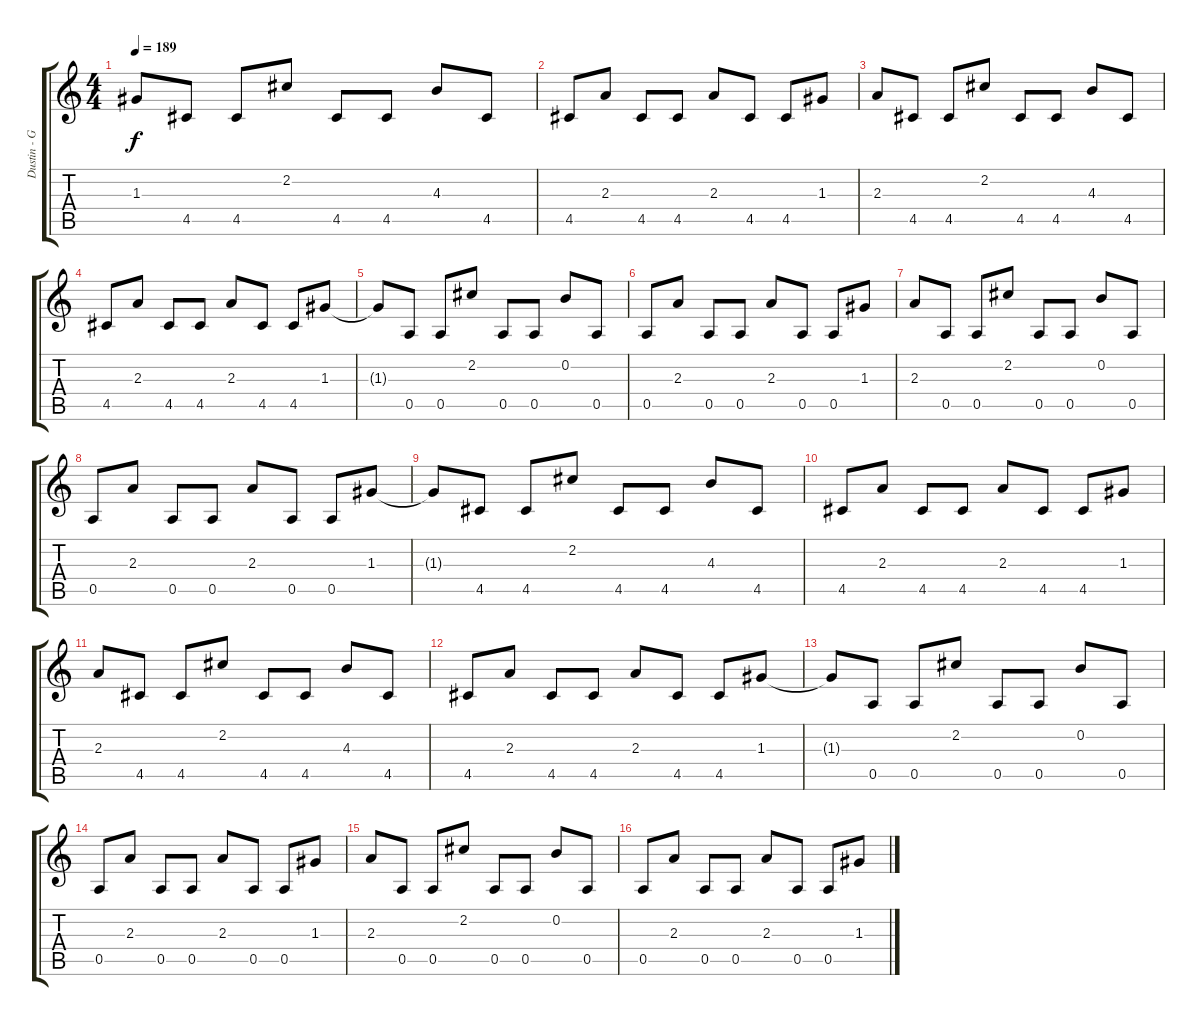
\track ("Dustin - Guitar" "Dustin - G") {instrument distortionguitar}
\staff {score tabs}
\tuning (E4 B3 G3 D3 A2 E2) {hide}
\ts (4 4)
\tempo 189
\clef g2
\ks c
1.3{t}.8{dy f} 4.5.8{instrument electricguitarmuted} 4.5.8 2.2.8{instrument distortionguitar} 4.5.8{instrument electricguitarmuted} 4.5.8 4.3.8{instrument distortionguitar} 4.5.8{instrument electricguitarmuted} |
4.5.8 2.3.8{instrument distortionguitar} 4.5.8{instrument electricguitarmuted} 4.5.8 2.3.8{instrument distortionguitar} 4.5.8{instrument electricguitarmuted} 4.5.8 1.3.8{instrument distortionguitar} |
2.3.8 4.5.8{instrument electricguitarmuted} 4.5.8 2.2.8{instrument distortionguitar} 4.5.8{instrument electricguitarmuted} 4.5.8 4.3.8{instrument distortionguitar} 4.5.8{instrument electricguitarmuted} |
4.5.8 2.3.8{instrument distortionguitar} 4.5.8{instrument electricguitarmuted} 4.5.8 2.3.8{instrument distortionguitar} 4.5.8{instrument electricguitarmuted} 4.5.8 1.3.8{instrument distortionguitar} |
1.3{t}.8 0.5.8{instrument electricguitarmuted} 0.5.8 2.2.8{instrument distortionguitar} 0.5.8{instrument electricguitarmuted} 0.5.8 0.2.8{instrument distortionguitar} 0.5.8{instrument electricguitarmuted} |
0.5.8 2.3.8{instrument distortionguitar} 0.5.8{instrument electricguitarmuted} 0.5.8 2.3.8{instrument distortionguitar} 0.5.8{instrument electricguitarmuted} 0.5.8 1.3.8{instrument distortionguitar} |
2.3.8 0.5.8{instrument electricguitarmuted} 0.5.8 2.2.8{instrument distortionguitar} 0.5.8{instrument electricguitarmuted} 0.5.8 0.2.8{instrument distortionguitar} 0.5.8{instrument electricguitarmuted} |
0.5.8 2.3.8{instrument distortionguitar} 0.5.8{instrument electricguitarmuted} 0.5.8 2.3.8{instrument distortionguitar} 0.5.8{instrument electricguitarmuted} 0.5.8 1.3.8{instrument distortionguitar} |
1.3{t}.8 4.5.8{instrument electricguitarmuted} 4.5.8 2.2.8{instrument distortionguitar} 4.5.8{instrument electricguitarmuted} 4.5.8 4.3.8{instrument distortionguitar} 4.5.8{instrument electricguitarmuted} |
4.5.8 2.3.8{instrument distortionguitar} 4.5.8{instrument electricguitarmuted} 4.5.8 2.3.8{instrument distortionguitar} 4.5.8{instrument electricguitarmuted} 4.5.8 1.3.8{instrument distortionguitar} |
2.3.8 4.5.8{instrument electricguitarmuted} 4.5.8 2.2.8{instrument distortionguitar} 4.5.8{instrument electricguitarmuted} 4.5.8 4.3.8{instrument distortionguitar} 4.5.8{instrument electricguitarmuted} |
4.5.8 2.3.8{instrument distortionguitar} 4.5.8{instrument electricguitarmuted} 4.5.8 2.3.8{instrument distortionguitar} 4.5.8{instrument electricguitarmuted} 4.5.8 1.3.8{instrument distortionguitar} |
1.3{t}.8 0.5.8{instrument electricguitarmuted} 0.5.8 2.2.8{instrument distortionguitar} 0.5.8{instrument electricguitarmuted} 0.5.8 0.2.8{instrument distortionguitar} 0.5.8{instrument electricguitarmuted} |
0.5.8 2.3.8{instrument distortionguitar} 0.5.8{instrument electricguitarmuted} 0.5.8 2.3.8{instrument distortionguitar} 0.5.8{instrument electricguitarmuted} 0.5.8 1.3.8{instrument distortionguitar} |
2.3.8 0.5.8{instrument electricguitarmuted} 0.5.8 2.2.8{instrument distortionguitar} 0.5.8{instrument electricguitarmuted} 0.5.8 0.2.8{instrument distortionguitar} 0.5.8{instrument electricguitarmuted} |
0.5.8 2.3.8{instrument distortionguitar} 0.5.8{instrument electricguitarmuted} 0.5.8 2.3.8{instrument distortionguitar} 0.5.8{instrument electricguitarmuted} 0.5.8 1.3.8{instrument distortionguitar}
